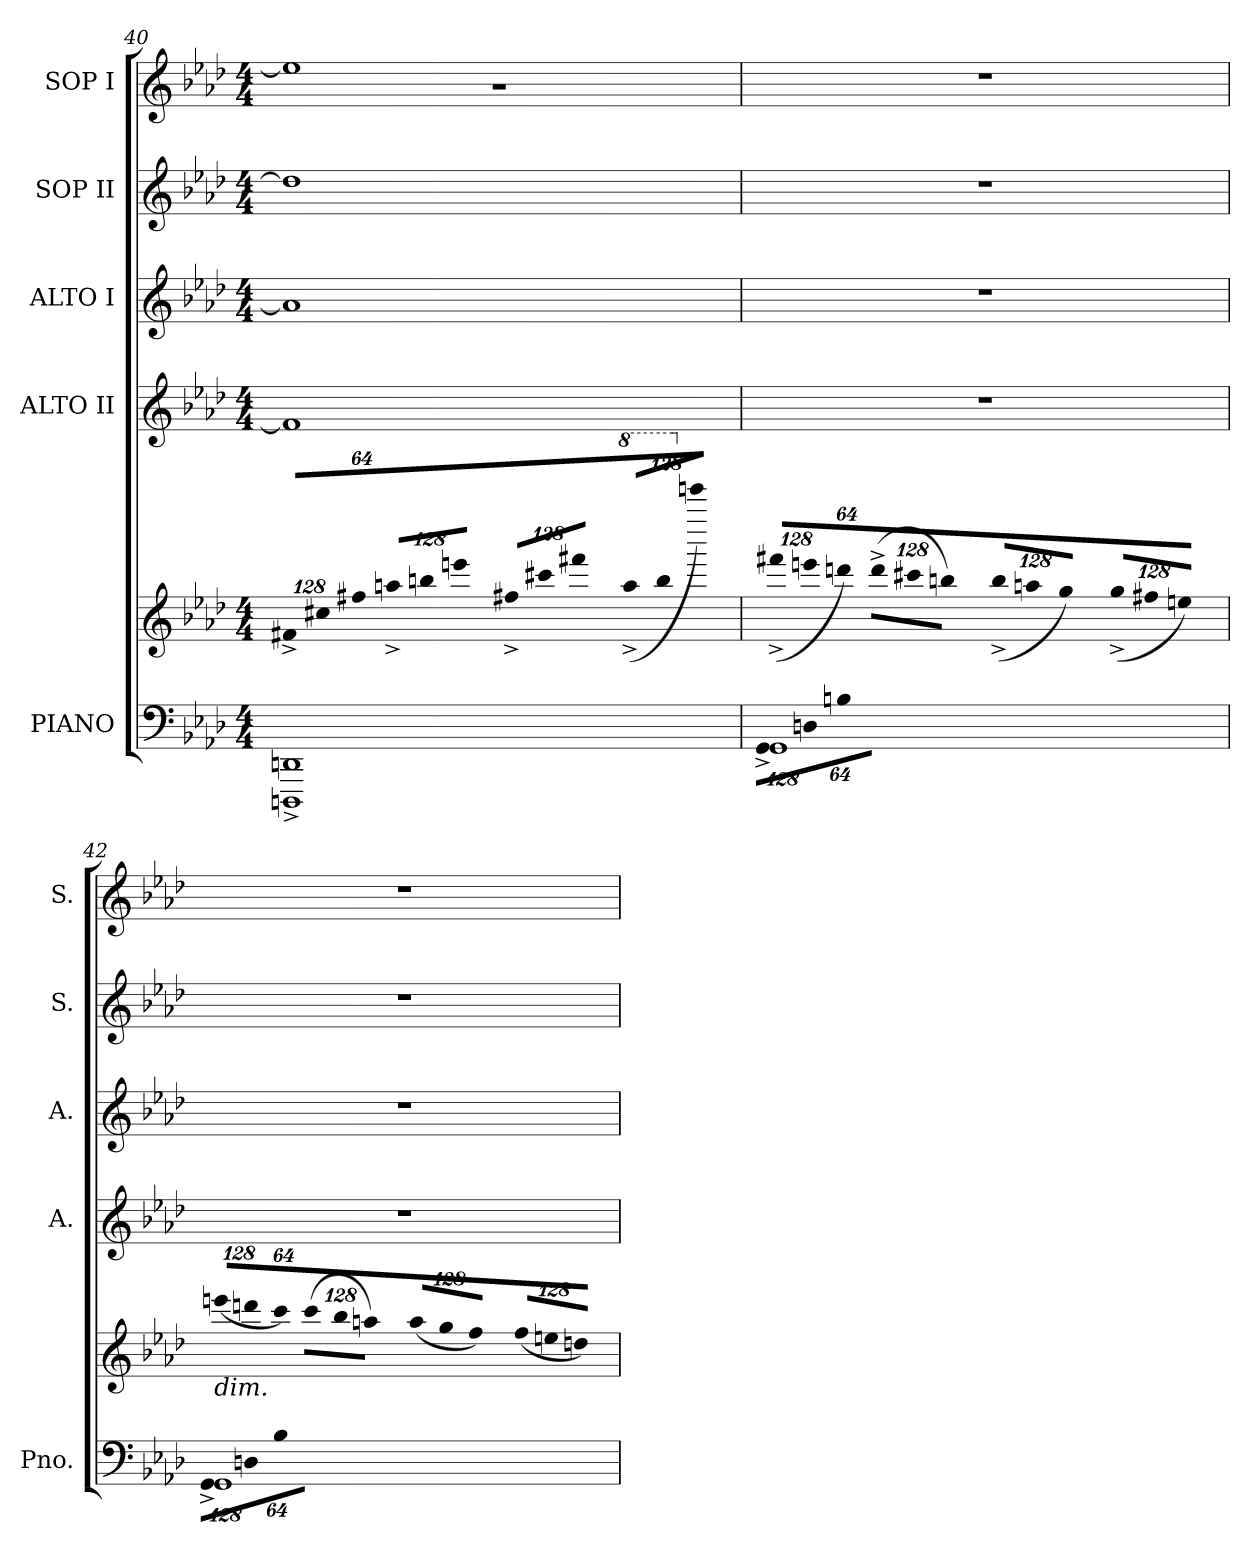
**kern	**kern	**kern	**kern	**kern	**kern
*part5	*part5	*part4	*part3	*part2	*part1
*staff6	*staff5	*staff4	*staff3	*staff2	*staff1
*I"PIANO	*	*I"ALTO II	*I"ALTO I	*I"SOP II	*I"SOP I
*I'Pno.	*	*I'A.	*I'A.	*I'S.	*I'S.
!!LO:LB:g=z
*clefF4	*clefG2	*clefG2	*clefG2	*clefG2	*clefG2
*k[b-e-a-d-]	*k[b-e-a-d-]	*k[b-e-a-d-]	*k[b-e-a-d-]	*k[b-e-a-d-]	*k[b-e-a-d-]
*f:	*f:	*f:	*f:	*f:	*f:
*M4/4	*M4/4	*M4/4	*M4/4	*M4/4	*M4/4
*	*Xbrackettup	*	*	*	*
=40	=40	=40	=40	=40	=40
!	!LO:N:vis=8	!	!	!	!
*	*	*	*	*^	*^
1DDDni^ 1DDni^	1024%85f#X^i\L	1f#i]	1ani]	1ryy	1ddni]	1eeni]	1r
!	!LO:N:vis=8	!	!	!	!	!	!
.	1024%85cc#Xi\	.	.	.	.	.	.
!	!LO:N:vis=8	!	!	!	!	!	!
.	512%43ff#Xi\J	.	.	.	.	.	.
!	!LO:N:vis=8	!	!	!	!	!	!
.	1024%85aan^i/L	.	.	.	.	.	.
!	!LO:N:vis=8	!	!	!	!	!	!
.	1024%85bbni/	.	.	.	.	.	.
!	!LO:N:vis=8	!	!	!	!	!	!
.	512%43eeeni/J	.	.	.	.	.	.
!	!LO:N:vis=8	!	!	!	!	!	!
.	1024%85ff#X^i/L	.	.	.	.	.	.
!	!LO:N:vis=8	!	!	!	!	!	!
.	1024%85ccc#Xi/	.	.	.	.	.	.
!	!LO:N:vis=8	!	!	!	!	!	!
.	512%43fff#Xi/J	.	.	.	.	.	.
*	*8va	*	*	*	*	*	*
!	!LO:N:vis=8	!	!	!	!	!	!
.	(1024%85aaa^i/L	.	.	.	.	.	.
!	!LO:N:vis=8	!	!	!	!	!	!
.	1024%85bbbi/	.	.	.	.	.	.
*	*X8va	*	*	*	*	*	*
*	*8ba	*	*	*	*	*	*
!	!LO:N:vis=8	!	!	!	!	!	!
.	512%43eeeei/J)	.	.	.	.	.	.
*	*	*	*	*v	*v	*	*
*	*	*	*	*	*v	*v
=41	=41	=41	=41	=41	=41
*X8ba	*	*	*	*	*
*^	*	*	*	*	*
*	*Xbrackettup	*	*	*	*	*
!	!LO:N:vis=8	!LO:N:vis=8	!	!	!	!
1GGi	1024%85GG^i\L	(1024%85ff#X^i\L	1r	1r	1r	1r
!	!LO:N:vis=8	!LO:N:vis=8	!	!	!	!
.	1024%85Dni\	1024%85eeni\	.	.	.	.
!	!LO:N:vis=8	!LO:N:vis=8	!	!	!	!
.	512%43Bni\J	512%43ddni\J)	.	.	.	.
!	!	!LO:N:vis=8	!	!	!	!
.	2.ryy	(1024%85dd^i\L	.	.	.	.
!	!	!LO:N:vis=8	!	!	!	!
.	.	1024%85cc#Xi\	.	.	.	.
!	!	!LO:N:vis=8	!	!	!	!
.	.	512%43bni\J)	.	.	.	.
!	!	!LO:N:vis=8	!	!	!	!
.	.	(1024%85b^i/L	.	.	.	.
!	!	!LO:N:vis=8	!	!	!	!
.	.	1024%85ani/	.	.	.	.
!	!	!LO:N:vis=8	!	!	!	!
.	.	512%43gi/J)	.	.	.	.
!	!	!LO:N:vis=8	!	!	!	!
.	.	(1024%85g^i/L	.	.	.	.
!	!	!LO:N:vis=8	!	!	!	!
.	.	1024%85f#Xi/	.	.	.	.
!	!	!LO:N:vis=8	!	!	!	!
.	.	512%43eni/J)	.	.	.	.
=42	=42	=42	=42	=42	=42	=42
!	!	!LO:TX:b:i:t=dim.	!	!	!	!
!	!LO:N:vis=8	!LO:N:vis=8	!	!	!	!
1GGi	1024%85GG^i\L	(1024%85eeni\L	1r	1r	1r	1r
!	!LO:N:vis=8	!LO:N:vis=8	!	!	!	!
.	1024%85Dni\	1024%85ddni\	.	.	.	.
!	!LO:N:vis=8	!LO:N:vis=8	!	!	!	!
.	512%43B-i\J	512%43cci\J)	.	.	.	.
!	!	!LO:N:vis=8	!	!	!	!
.	2.ryy	(1024%85cci\L	.	.	.	.
!	!	!LO:N:vis=8	!	!	!	!
.	.	1024%85b-i\	.	.	.	.
!	!	!LO:N:vis=8	!	!	!	!
.	.	512%43ani\J)	.	.	.	.
!	!	!LO:N:vis=8	!	!	!	!
.	.	(1024%85ai/L	.	.	.	.
!	!	!LO:N:vis=8	!	!	!	!
.	.	1024%85gi/	.	.	.	.
!	!	!LO:N:vis=8	!	!	!	!
.	.	512%43fi/J)	.	.	.	.
!	!	!LO:N:vis=8	!	!	!	!
.	.	(1024%85fi/L	.	.	.	.
!	!	!LO:N:vis=8	!	!	!	!
.	.	1024%85eni/	.	.	.	.
!	!	!LO:N:vis=8	!	!	!	!
.	.	512%43dni/J)	.	.	.	.
*v	*v	*	*	*	*	*
=	=	=	=	=	=
*-	*-	*-	*-	*-	*-
